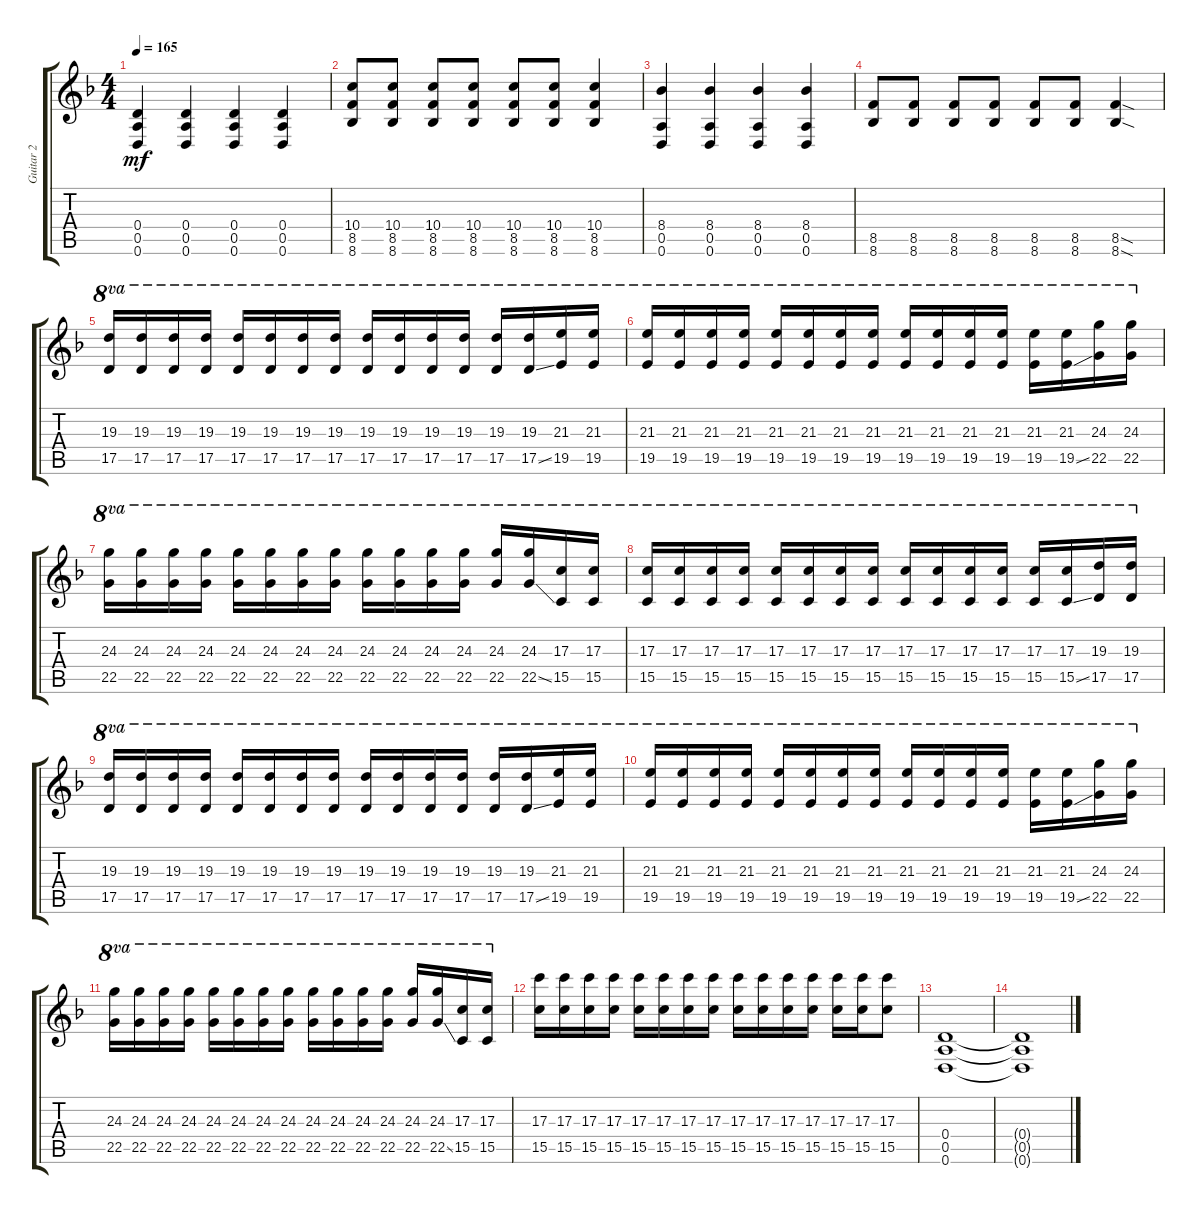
\track ("Guitar 2" "Guitar 2") {instrument electricguitarjazz}
\staff {score tabs}
\tuning (E4 B3 G3 D3 A2 D2) {hide}
\ts (4 4)
\tempo 165
\clef g2
\ks f
(0.4 0.5 0.6).4{dy mf} (0.4 0.5 0.6).4 (0.4 0.5 0.6).4 (0.4 0.5 0.6).4 |
(10.4 8.5 8.6).8 (10.4 8.5 8.6).8 (10.4 8.5 8.6).8 (10.4 8.5 8.6).8 (10.4 8.5 8.6).8 (10.4 8.5 8.6).8 (10.4 8.5 8.6).4 |
(8.4 0.5 0.6).4 (8.4 0.5 0.6).4 (8.4 0.5 0.6).4 (8.4 0.5 0.6).4 |
(8.5 8.6).8 (8.5 8.6).8 (8.5 8.6).8 (8.5 8.6).8 (8.5 8.6).8 (8.5 8.6).8 (8.5{sod} 8.6{sod}).4 |
(19.3 17.5).16{ot 8va} (19.3 17.5).16{ot 8va} (19.3 17.5).16{ot 8va} (19.3 17.5).16{ot 8va} (19.3 17.5).16{ot 8va} (19.3 17.5).16{ot 8va} (19.3 17.5).16{ot 8va} (19.3 17.5).16{ot 8va} (19.3 17.5).16{ot 8va} (19.3 17.5).16{ot 8va} (19.3 17.5).16{ot 8va} (19.3 17.5).16{ot 8va} (19.3 17.5).16{ot 8va} (19.3 17.5{ss}).16{ot 8va} (21.3 19.5).16{ot 8va} (21.3 19.5).16{ot 8va} |
(21.3 19.5).16{ot 8va} (21.3 19.5).16{ot 8va} (21.3 19.5).16{ot 8va} (21.3 19.5).16{ot 8va} (21.3 19.5).16{ot 8va} (21.3 19.5).16{ot 8va} (21.3 19.5).16{ot 8va} (21.3 19.5).16{ot 8va} (21.3 19.5).16{ot 8va} (21.3 19.5).16{ot 8va} (21.3 19.5).16{ot 8va} (21.3 19.5).16{ot 8va} (21.3 19.5).16{ot 8va} (21.3 19.5{ss}).16{ot 8va} (24.3 22.5).16{ot 8va} (24.3 22.5).16{ot 8va} |
(24.3 22.5).16{ot 8va} (24.3 22.5).16{ot 8va} (24.3 22.5).16{ot 8va} (24.3 22.5).16{ot 8va} (24.3 22.5).16{ot 8va} (24.3 22.5).16{ot 8va} (24.3 22.5).16{ot 8va} (24.3 22.5).16{ot 8va} (24.3 22.5).16{ot 8va} (24.3 22.5).16{ot 8va} (24.3 22.5).16{ot 8va} (24.3 22.5).16{ot 8va} (24.3 22.5).16{ot 8va} (24.3 22.5{ss}).16{ot 8va} (17.3 15.5).16{ot 8va} (17.3 15.5).16{ot 8va} |
(17.3 15.5).16{ot 8va} (17.3 15.5).16{ot 8va} (17.3 15.5).16{ot 8va} (17.3 15.5).16{ot 8va} (17.3 15.5).16{ot 8va} (17.3 15.5).16{ot 8va} (17.3 15.5).16{ot 8va} (17.3 15.5).16{ot 8va} (17.3 15.5).16{ot 8va} (17.3 15.5).16{ot 8va} (17.3 15.5).16{ot 8va} (17.3 15.5).16{ot 8va} (17.3 15.5).16{ot 8va} (17.3 15.5{ss}).16{ot 8va} (19.3 17.5).16{ot 8va} (19.3 17.5).16{ot 8va} |
(19.3 17.5).16{ot 8va} (19.3 17.5).16{ot 8va} (19.3 17.5).16{ot 8va} (19.3 17.5).16{ot 8va} (19.3 17.5).16{ot 8va} (19.3 17.5).16{ot 8va} (19.3 17.5).16{ot 8va} (19.3 17.5).16{ot 8va} (19.3 17.5).16{ot 8va} (19.3 17.5).16{ot 8va} (19.3 17.5).16{ot 8va} (19.3 17.5).16{ot 8va} (19.3 17.5).16{ot 8va} (19.3 17.5{ss}).16{ot 8va} (21.3 19.5).16{ot 8va} (21.3 19.5).16{ot 8va} |
(21.3 19.5).16{ot 8va} (21.3 19.5).16{ot 8va} (21.3 19.5).16{ot 8va} (21.3 19.5).16{ot 8va} (21.3 19.5).16{ot 8va} (21.3 19.5).16{ot 8va} (21.3 19.5).16{ot 8va} (21.3 19.5).16{ot 8va} (21.3 19.5).16{ot 8va} (21.3 19.5).16{ot 8va} (21.3 19.5).16{ot 8va} (21.3 19.5).16{ot 8va} (21.3 19.5).16{ot 8va} (21.3 19.5{ss}).16{ot 8va} (24.3 22.5).16{ot 8va} (24.3 22.5).16{ot 8va} |
(24.3 22.5).16{ot 8va} (24.3 22.5).16{ot 8va} (24.3 22.5).16{ot 8va} (24.3 22.5).16{ot 8va} (24.3 22.5).16{ot 8va} (24.3 22.5).16{ot 8va} (24.3 22.5).16{ot 8va} (24.3 22.5).16{ot 8va} (24.3 22.5).16{ot 8va} (24.3 22.5).16{ot 8va} (24.3 22.5).16{ot 8va} (24.3 22.5).16{ot 8va} (24.3 22.5).16{ot 8va} (24.3 22.5{ss}).16{ot 8va} (17.3 15.5).16{ot 8va} (17.3 15.5).16{ot 8va} |
(17.3 15.5).16 (17.3 15.5).16 (17.3 15.5).16 (17.3 15.5).16 (17.3 15.5).16 (17.3 15.5).16 (17.3 15.5).16 (17.3 15.5).16 (17.3 15.5).16 (17.3 15.5).16 (17.3 15.5).16 (17.3 15.5).16 (17.3 15.5).16 (17.3 15.5).16 (17.3 15.5).8 |
(0.4 0.5 0.6).1 |
(0.4{t} 0.5{t} 0.6{t}).1
